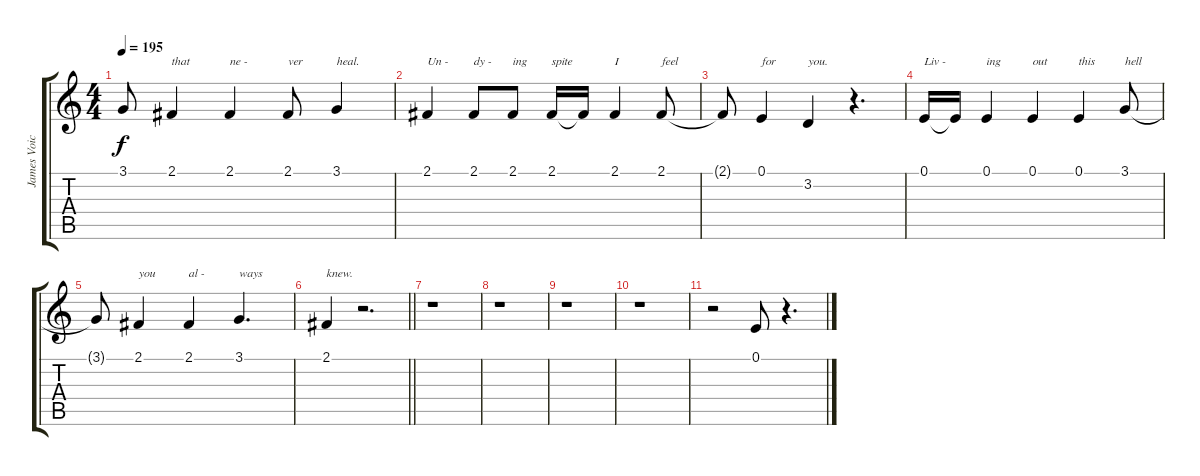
\track ("James Voice" "James Voic") {instrument lead8bassandlead}
\staff {score tabs}
\tuning (E4 B3 G3 D3 A2 E2) {hide}
\ts (4 4)
\tempo 195
\clef g2
\ks c
3.1{t}.8{dy f} 2.1.4{txt "that"} 2.1.4{txt "ne -"} 2.1.8{txt "ver"} 3.1.4{txt "heal."} |
2.1.4{txt "Un -"} 2.1.8{txt "dy -"} 2.1.8{txt "ing"} 2.1.16{txt "spite"} 2.1{t}.16 2.1.4{txt "I"} 2.1.8{txt "feel"} |
2.1{t}.8 0.1.4{txt "for"} 3.2.4{txt "you."} r.4{d} |
0.1.16{txt "Liv -"} 0.1{t}.16 0.1.4{txt "ing"} 0.1.4{txt "out"} 0.1.4{txt "this"} 3.1.8{txt "hell"} |
3.1{t}.8 2.1.4{txt "you"} 2.1.4{txt "al -"} 3.1.4{d txt "ways"} |
\barLineRight lightlight
2.1.4{txt "knew."} r.2{d} |
r.1 |
r.1 |
r.1 |
r.1 |
r.2 0.1.8 r.4{d}
